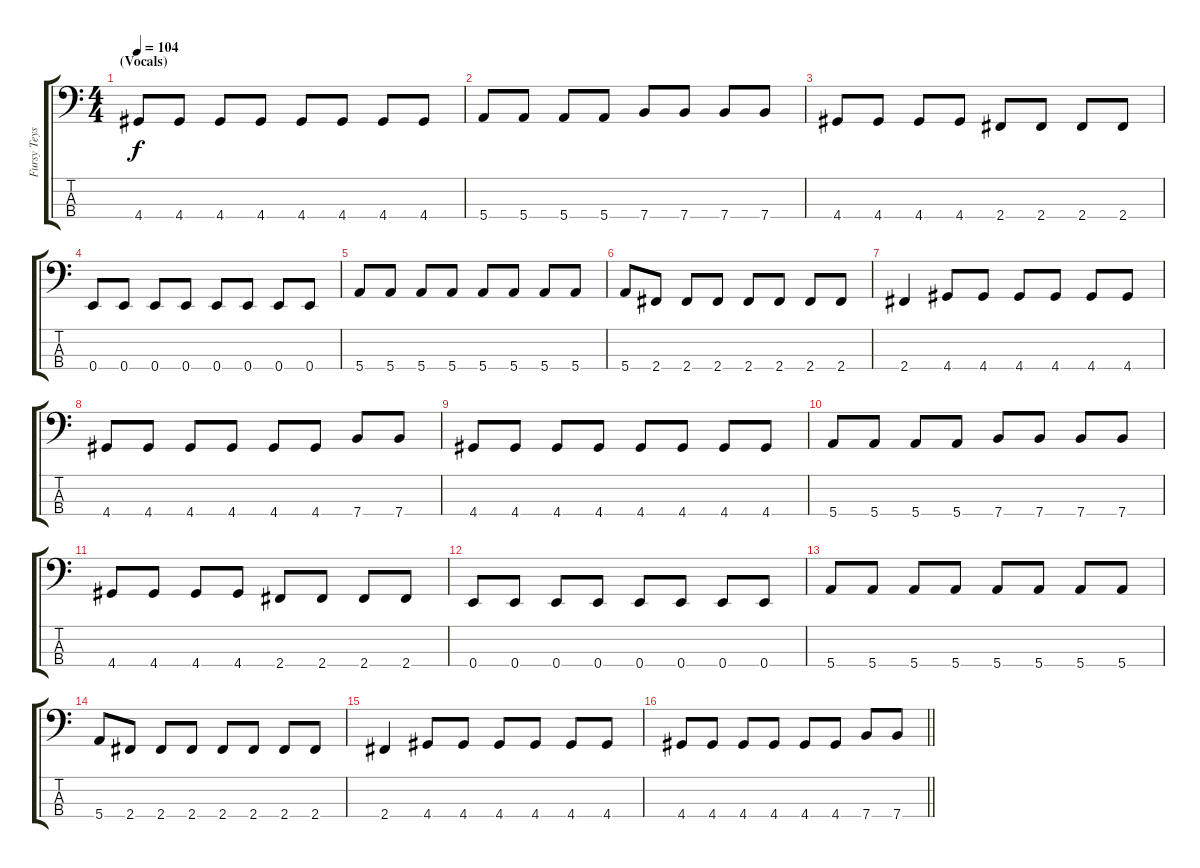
\track ("Fursy Teyssier" "Fursy Teys") {instrument electricbassfinger}
\staff {score tabs}
\tuning (G2 D2 A1 E1) {hide}
\ts (4 4)
\section ("" "(Vocals)")
\tempo 104
\clef f4
\ks c
4.4.8{dy f} 4.4.8 4.4.8 4.4.8 4.4.8 4.4.8 4.4.8 4.4.8 |
5.4.8 5.4.8 5.4.8 5.4.8 7.4.8 7.4.8 7.4.8 7.4.8 |
4.4.8 4.4.8 4.4.8 4.4.8 2.4.8 2.4.8 2.4.8 2.4.8 |
0.4.8 0.4.8 0.4.8 0.4.8 0.4.8 0.4.8 0.4.8 0.4.8 |
5.4.8 5.4.8 5.4.8 5.4.8 5.4.8 5.4.8 5.4.8 5.4.8 |
5.4.8 2.4.8 2.4.8 2.4.8 2.4.8 2.4.8 2.4.8 2.4.8 |
2.4.4 4.4.8 4.4.8 4.4.8 4.4.8 4.4.8 4.4.8 |
4.4.8 4.4.8 4.4.8 4.4.8 4.4.8 4.4.8 7.4.8 7.4.8 |
4.4.8 4.4.8 4.4.8 4.4.8 4.4.8 4.4.8 4.4.8 4.4.8 |
5.4.8 5.4.8 5.4.8 5.4.8 7.4.8 7.4.8 7.4.8 7.4.8 |
4.4.8 4.4.8 4.4.8 4.4.8 2.4.8 2.4.8 2.4.8 2.4.8 |
0.4.8 0.4.8 0.4.8 0.4.8 0.4.8 0.4.8 0.4.8 0.4.8 |
5.4.8 5.4.8 5.4.8 5.4.8 5.4.8 5.4.8 5.4.8 5.4.8 |
5.4.8 2.4.8 2.4.8 2.4.8 2.4.8 2.4.8 2.4.8 2.4.8 |
2.4.4 4.4.8 4.4.8 4.4.8 4.4.8 4.4.8 4.4.8 |
\barLineRight lightlight
4.4.8 4.4.8 4.4.8 4.4.8 4.4.8 4.4.8 7.4.8 7.4.8
